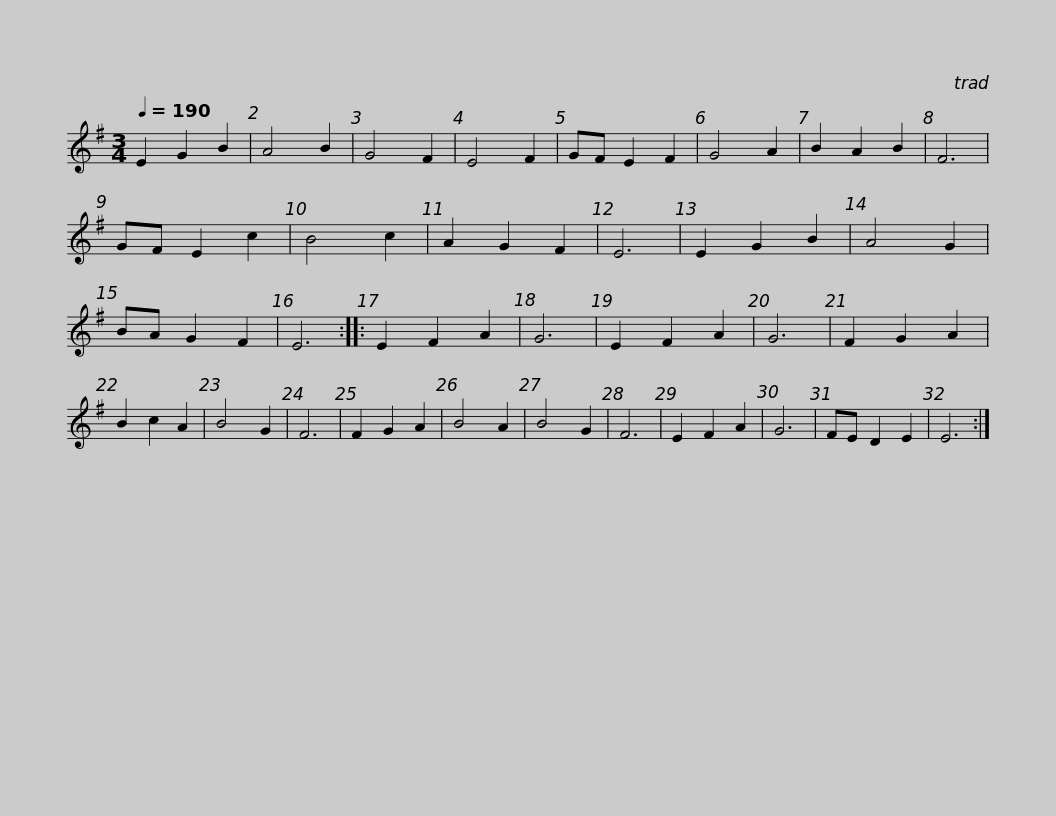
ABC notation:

X:1
L:1/8
Q:1/4=190
M:3/4
I:linebreak $
K:Emin
V:1 treble
V:1
 E2 G2 B2 | A4 B2 | G4 F2 | E4 F2 | GF E2 F2 | %5
 G4 A2 | B2 A2 B2 | F6 | GF E2 c2 | B4 c2 | %10
 A2 G2 F2 | E6 | E2 G2 B2 | A4 G2 |$ BA G2 F2 | %15
 E6 :: E2 F2 A2 | G6 | E2 F2 A2 | G6 | %20
 F2 G2 A2 | B2 c2 A2 | B4 G2 | F6 | F2 G2 A2 | %25
 B4 A2 | B4 G2 | F6 | E2 F2 A2 |$ G6 | %30
 FE D2 E2 | E6 :| %32
